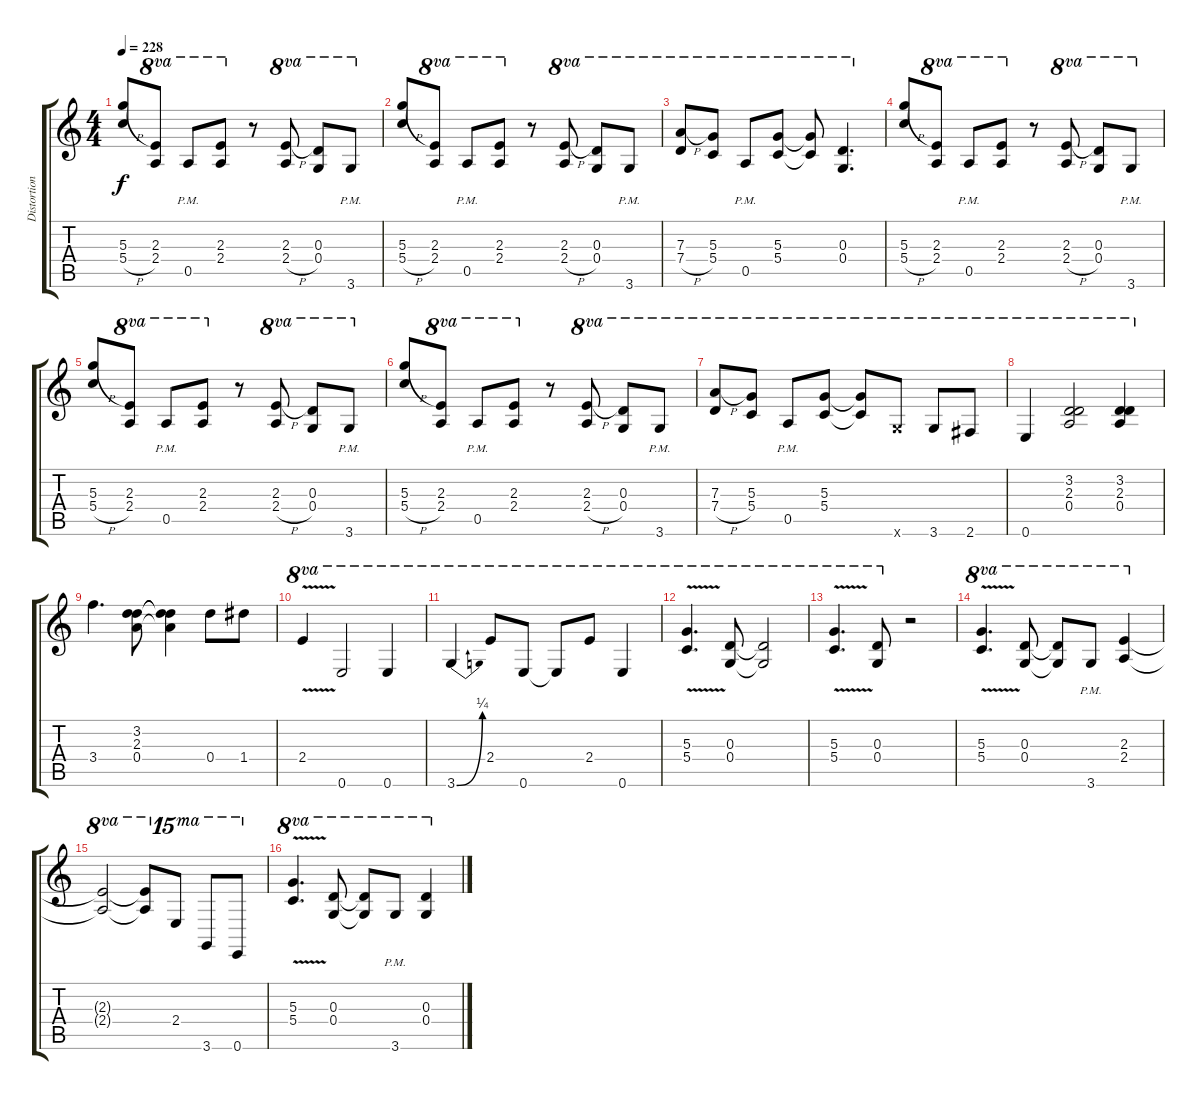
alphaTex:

\track ("Distortion Gtr" "Distortion") {instrument distortionguitar}
\staff {score tabs}
\tuning (E4 B3 G3 D4 A3 E3) {hide}
\ts (4 4)
\tempo 228
\clef g2
\ks c
(5.3{h} 5.4{h}).8{dy f} (2.3 2.4).8{ot 8va} 0.5{pm}.8{ot 8va} (2.3 2.4).8{ot 8va} r.8 (2.3{h} 2.4{h}).8{ot 8va} (0.3 0.4).8{ot 8va} 3.6{pm}.8{ot 8va} |
(5.3{h} 5.4{h}).8 (2.3 2.4).8{ot 8va} 0.5{pm}.8{ot 8va} (2.3 2.4).8{ot 8va} r.8 (2.3{h} 2.4{h}).8{ot 8va} (0.3 0.4).8{ot 8va} 3.6{pm}.8{ot 8va} |
(7.3{h} 7.4{h}).8{ot 8va} (5.3 5.4).8{ot 8va} 0.5{pm}.8{ot 8va} (5.3 5.4).8{ot 8va} (5.3{t} 5.4{t}).8{ot 8va} (0.3 0.4).4{d ot 8va} |
(5.3{h} 5.4{h}).8 (2.3 2.4).8{ot 8va} 0.5{pm}.8{ot 8va} (2.3 2.4).8{ot 8va} r.8 (2.3{h} 2.4{h}).8{ot 8va} (0.3 0.4).8{ot 8va} 3.6{pm}.8{ot 8va} |
(5.3{h} 5.4{h}).8 (2.3 2.4).8{ot 8va} 0.5{pm}.8{ot 8va} (2.3 2.4).8{ot 8va} r.8 (2.3{h} 2.4{h}).8{ot 8va} (0.3 0.4).8{ot 8va} 3.6{pm}.8{ot 8va} |
(5.3{h} 5.4{h}).8 (2.3 2.4).8{ot 8va} 0.5{pm}.8{ot 8va} (2.3 2.4).8{ot 8va} r.8 (2.3{h} 2.4{h}).8{ot 8va} (0.3 0.4).8{ot 8va} 3.6{pm}.8{ot 8va} |
(7.3{h} 7.4{h}).8{ot 8va} (5.3 5.4).8{ot 8va} 0.5{pm}.8{ot 8va} (5.3 5.4).8{ot 8va} (5.3{t} 5.4{t}).8{ot 8va} 3.6{x}.8{ot 8va} 3.6.8{ot 8va} 2.6.8{ot 8va} |
0.6.4{ot 8va} (3.2 2.3 0.4).2{ot 8va} (3.2 2.3 0.4).4{ot 8va} |
3.4.4{d} (3.2 2.3 0.4).8 (3.2{t} 2.3{t} 0.4{t}).4 0.4.8 1.4.8 |
2.4{v}.4{ot 8va} 0.6.2{ot 8va} 0.6.4{ot 8va} |
3.6{be (bend 0 0 60 1)}.4{ot 8va} 2.4.8{ot 8va} 0.6.8{ot 8va} 0.6{t}.8{ot 8va} 2.4.8{ot 8va} 0.6.4{ot 8va} |
(5.3{v} 5.4{v}).4{d ot 8va} (0.3 0.4).8{ot 8va} (0.3{t} 0.4{t}).2{ot 8va} |
(5.3{v} 5.4{v}).4{d ot 8va} (0.3 0.4).8{ot 8va} r.2 |
(5.3{v} 5.4{v}).4{d ot 8va} (0.3 0.4).8{ot 8va} (0.3{t} 0.4{t}).8{ot 8va} 3.6{pm}.8{ot 8va} (2.3 2.4).4{ot 8va} |
(2.3{t} 2.4{t}).2{ot 8va} (2.3{t} 2.4{t}).8{ot 8va} 2.4.8{ot 15ma} 3.6.8{ot 15ma} 0.6.8{ot 15ma} |
(5.3{v} 5.4{v}).4{d ot 8va} (0.3 0.4).8{ot 8va} (0.3{t} 0.4{t}).8{ot 8va} 3.6{pm}.8{ot 8va} (0.3 0.4).4{ot 8va}
